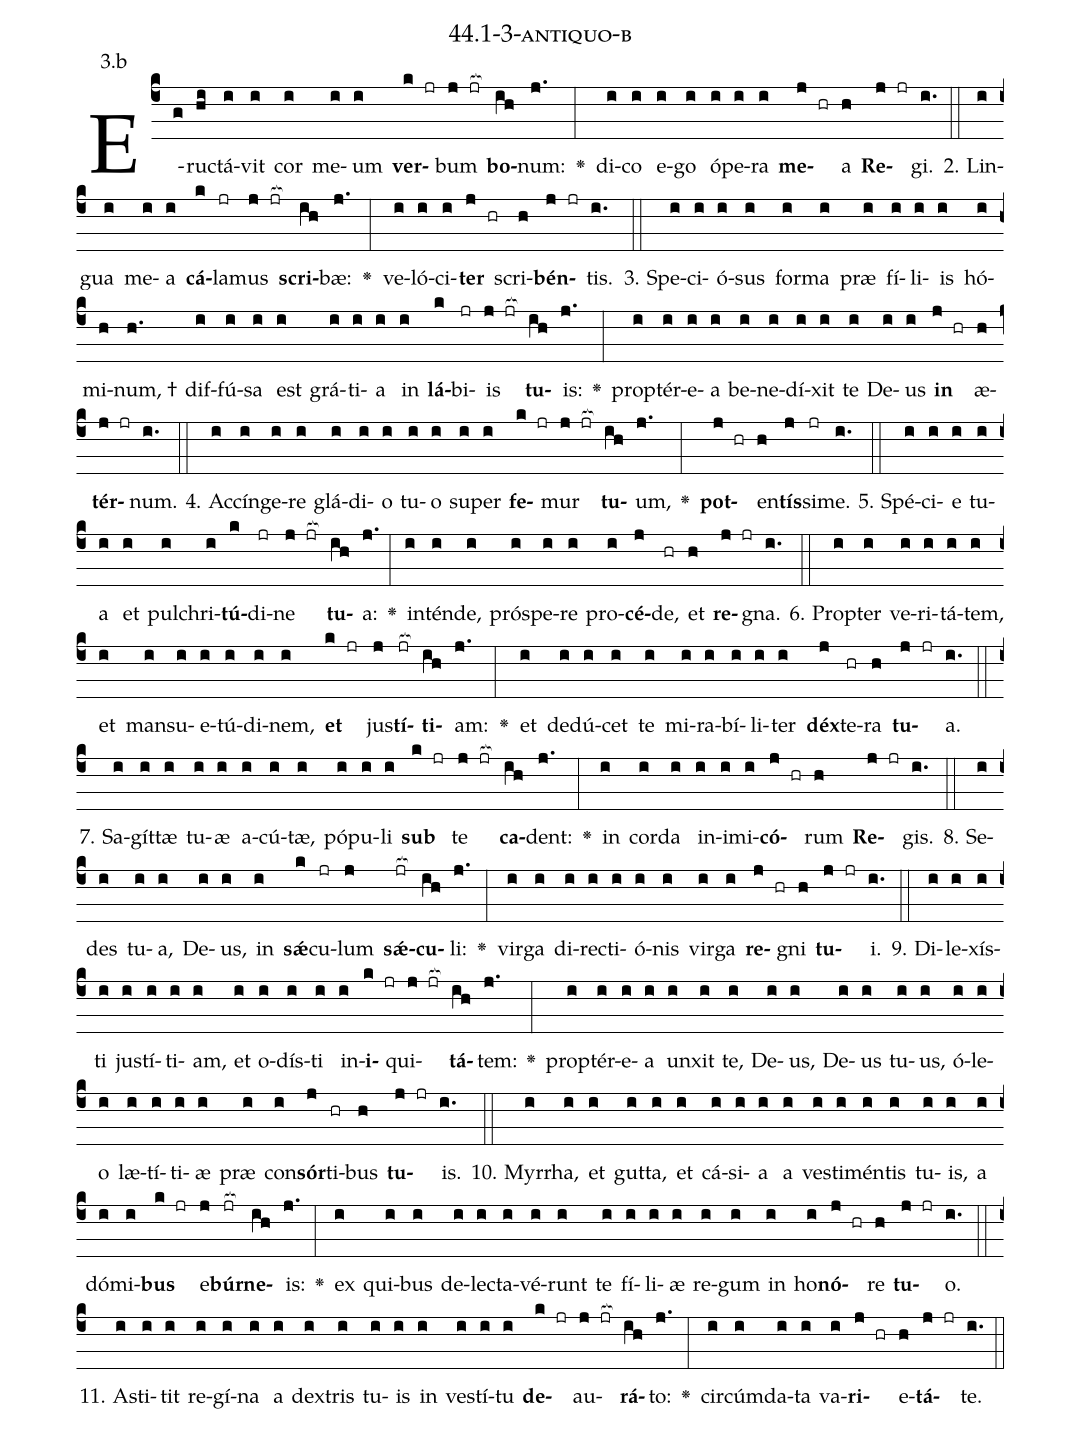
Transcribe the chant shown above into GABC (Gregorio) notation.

name: 44.1-3-antiquo-b;
annotation: 3.b;
%%
(c4)E(g)ruc(hi)tá(i)vit(i) cor(i) me(i)um(i) <b>ver</b>(k jr)bum(j jr[ocb:1{]) <b>bo</b>(ih[ocb:0}])num:(j.) <v>\greheightstar</v>(:) di(i)co(i) e(i)go(i) ó(i)pe(i)ra(i) <b>me</b>(j hr)a(h) <b>Re</b>(j jr)gi.(i.) (::)
2. Lin(i)gua(i) me(i)a(i) <b>cá</b>(k)la(jr)mus(j jr[ocb:1{]) <b>scri</b>(ih[ocb:0}])bæ:(j.) <v>\greheightstar</v>(:) ve(i)ló(i)ci(i)<b>ter</b>(j hr) scri(h)<b>bén</b>(j jr)tis.(i.) (::)
3. Spe(i)ci(i)ó(i)sus(i) for(i)ma(i) præ(i) fí(i)li(i)is(i) hó(i)mi(h)num, †(h.) dif(i)fú(i)sa(i) est(i) grá(i)ti(i)a(i) in(i) <b>lá</b>(k)bi(jr)is(j jr[ocb:1{]) <b>tu</b>(ih[ocb:0}])is:(j.) <v>\greheightstar</v>(:) prop(i)tér(i)e(i)a(i) be(i)ne(i)dí(i)xit(i) te(i) De(i)us(i) <b>in</b>(j hr) æ(h)<b>tér</b>(j jr)num.(i.) (::)
4. Ac(i)cín(i)ge(i)re(i) glá(i)di(i)o(i) tu(i)o(i) su(i)per(i) <b>fe</b>(k jr)mur(j jr[ocb:1{]) <b>tu</b>(ih[ocb:0}])um,(j.) <v>\greheightstar</v>(:) <b>pot</b>(j hr)en(h)<b>tís</b>(j)si(jr)me.(i.) (::)
5. Spé(i)ci(i)e(i) tu(i)a(i) et(i) pul(i)chri(i)<b>tú</b>(k)di(jr)ne(j jr[ocb:1{]) <b>tu</b>(ih[ocb:0}])a:(j.) <v>\greheightstar</v>(:) in(i)tén(i)de,(i) pró(i)spe(i)re(i) pro(i)<b>cé</b>(j)de,(hr) et(h) <b>re</b>(j jr)gna.(i.) (::)
6. Prop(i)ter(i) ve(i)ri(i)tá(i)tem,(i) et(i) man(i)su(i)e(i)tú(i)di(i)nem,(i) <b>et</b>(k jr) jus(j)<b>tí</b>(jr[ocb:1{])<b>ti</b>(ih[ocb:0}])am:(j.) <v>\greheightstar</v>(:) et(i) de(i)dú(i)cet(i) te(i) mi(i)ra(i)bí(i)li(i)ter(i) <b>déx</b>(j)te(hr)ra(h) <b>tu</b>(j jr)a.(i.) (::)
7. Sa(i)gít(i)tæ(i) tu(i)æ(i) a(i)cú(i)tæ,(i) pó(i)pu(i)li(i) <b>sub</b>(k jr) te(j jr[ocb:1{]) <b>ca</b>(ih[ocb:0}])dent:(j.) <v>\greheightstar</v>(:) in(i) cor(i)da(i) in(i)i(i)mi(i)<b>có</b>(j hr)rum(h) <b>Re</b>(j jr)gis.(i.) (::)
8. Se(i)des(i) tu(i)a,(i) De(i)us,(i) in(i) <b>sǽ</b>(k)cu(jr)lum(j) <b>sǽ</b>(jr[ocb:1{])<b>cu</b>(ih[ocb:0}])li:(j.) <v>\greheightstar</v>(:) vir(i)ga(i) di(i)rec(i)ti(i)ó(i)nis(i) vir(i)ga(i) <b>re</b>(j hr)gni(h) <b>tu</b>(j jr)i.(i.) (::)
9. Di(i)le(i)xís(i)ti(i) jus(i)tí(i)ti(i)am,(i) et(i) o(i)dís(i)ti(i) in(i)<b>i</b>(k jr)qui(j jr[ocb:1{])<b>tá</b>(ih[ocb:0}])tem:(j.) <v>\greheightstar</v>(:) prop(i)tér(i)e(i)a(i) un(i)xit(i) te,(i) De(i)us,(i) De(i)us(i) tu(i)us,(i) ó(i)le(i)o(i) læ(i)tí(i)ti(i)æ(i) præ(i) con(i)<b>sór</b>(j)ti(hr)bus(h) <b>tu</b>(j jr)is.(i.) (::)
10. Myr(i)rha,(i) et(i) gut(i)ta,(i) et(i) cá(i)si(i)a(i) a(i) ves(i)ti(i)mén(i)tis(i) tu(i)is,(i) a(i) dó(i)mi(i)<b>bus</b>(k jr) e(j)<b>búr</b>(jr[ocb:1{])<b>ne</b>(ih[ocb:0}])is:(j.) <v>\greheightstar</v>(:) ex(i) qui(i)bus(i) de(i)lec(i)ta(i)vé(i)runt(i) te(i) fí(i)li(i)æ(i) re(i)gum(i) in(i) ho(i)<b>nó</b>(j hr)re(h) <b>tu</b>(j jr)o.(i.) (::)
11. A(i)sti(i)tit(i) re(i)gí(i)na(i) a(i) dex(i)tris(i) tu(i)is(i) in(i) ves(i)tí(i)tu(i) <b>de</b>(k jr)au(j jr[ocb:1{])<b>rá</b>(ih[ocb:0}])to:(j.) <v>\greheightstar</v>(:) cir(i)cúm(i)da(i)ta(i) va(i)<b>ri</b>(j hr)e(h)<b>tá</b>(j jr)te.(i.) (::)
